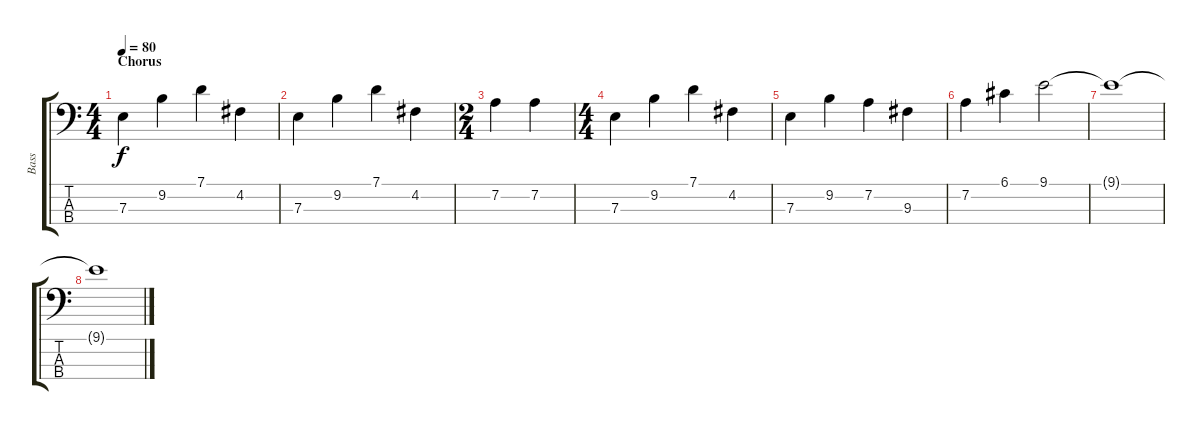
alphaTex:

\track ("Bass" "Bass") {instrument electricbassfinger}
\staff {score tabs}
\tuning (G2 D2 A1 E1) {hide}
\ts (4 4)
\section ("" "Chorus")
\tempo 80
\clef f4
\ks c
7.3.4{dy f} 9.2.4 7.1.4 4.2.4 |
7.3.4 9.2.4 7.1.4 4.2.4 |
\ts (2 4)
7.2.4 7.2.4 |
\ts (4 4)
7.3.4 9.2.4 7.1.4 4.2.4 |
7.3.4 9.2.4 7.2.4 9.3.4 |
7.2.4 6.1.4 9.1.2 |
9.1{t}.1 |
9.1{t}.1
